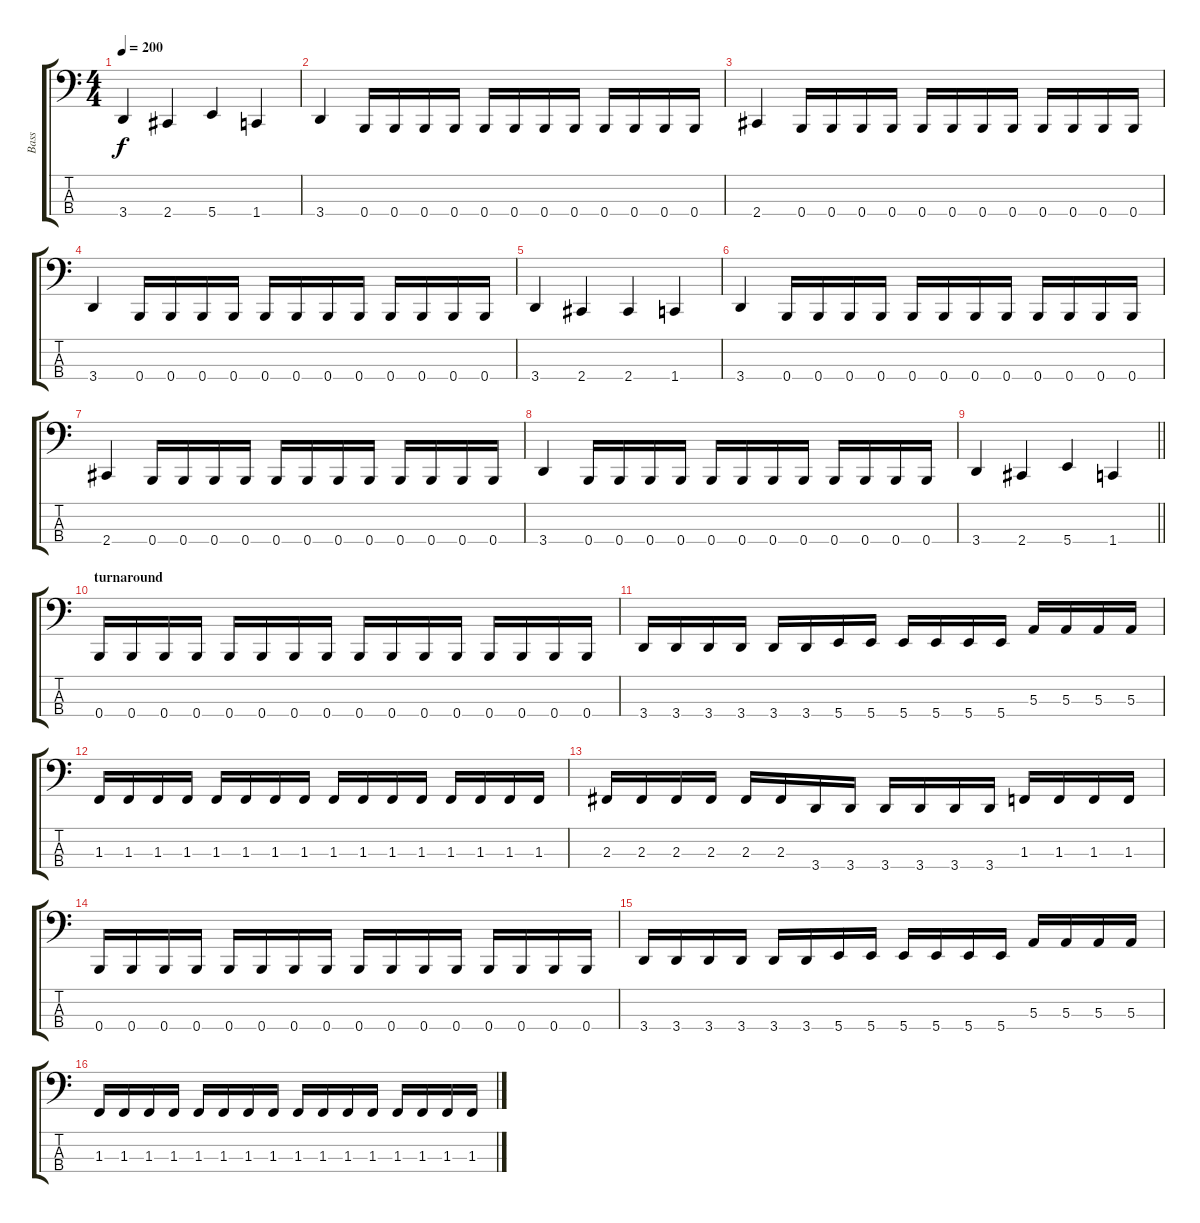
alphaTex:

\track ("Bass" "Bass") {instrument electricbassfinger}
\staff {score tabs}
\tuning (D2 A1 E1 B0) {hide}
\ts (4 4)
\tempo 200
\clef f4
\ks c
3.4.4{dy f} 2.4.4 5.4.4 1.4.4 |
3.4.4 0.4.16 0.4.16 0.4.16 0.4.16 0.4.16 0.4.16 0.4.16 0.4.16 0.4.16 0.4.16 0.4.16 0.4.16 |
2.4.4 0.4.16 0.4.16 0.4.16 0.4.16 0.4.16 0.4.16 0.4.16 0.4.16 0.4.16 0.4.16 0.4.16 0.4.16 |
3.4.4 0.4.16 0.4.16 0.4.16 0.4.16 0.4.16 0.4.16 0.4.16 0.4.16 0.4.16 0.4.16 0.4.16 0.4.16 |
3.4.4 2.4.4 2.4.4 1.4.4 |
3.4.4 0.4.16 0.4.16 0.4.16 0.4.16 0.4.16 0.4.16 0.4.16 0.4.16 0.4.16 0.4.16 0.4.16 0.4.16 |
2.4.4 0.4.16 0.4.16 0.4.16 0.4.16 0.4.16 0.4.16 0.4.16 0.4.16 0.4.16 0.4.16 0.4.16 0.4.16 |
3.4.4 0.4.16 0.4.16 0.4.16 0.4.16 0.4.16 0.4.16 0.4.16 0.4.16 0.4.16 0.4.16 0.4.16 0.4.16 |
\barLineRight lightlight
3.4.4 2.4.4 5.4.4 1.4.4 |
\section ("" "turnaround")
0.4.16 0.4.16 0.4.16 0.4.16 0.4.16 0.4.16 0.4.16 0.4.16 0.4.16 0.4.16 0.4.16 0.4.16 0.4.16 0.4.16 0.4.16 0.4.16 |
3.4.16 3.4.16 3.4.16 3.4.16 3.4.16 3.4.16 5.4.16 5.4.16 5.4.16 5.4.16 5.4.16 5.4.16 5.3.16 5.3.16 5.3.16 5.3.16 |
1.3.16 1.3.16 1.3.16 1.3.16 1.3.16 1.3.16 1.3.16 1.3.16 1.3.16 1.3.16 1.3.16 1.3.16 1.3.16 1.3.16 1.3.16 1.3.16 |
2.3.16 2.3.16 2.3.16 2.3.16 2.3.16 2.3.16 3.4.16 3.4.16 3.4.16 3.4.16 3.4.16 3.4.16 1.3.16 1.3.16 1.3.16 1.3.16 |
0.4.16 0.4.16 0.4.16 0.4.16 0.4.16 0.4.16 0.4.16 0.4.16 0.4.16 0.4.16 0.4.16 0.4.16 0.4.16 0.4.16 0.4.16 0.4.16 |
3.4.16 3.4.16 3.4.16 3.4.16 3.4.16 3.4.16 5.4.16 5.4.16 5.4.16 5.4.16 5.4.16 5.4.16 5.3.16 5.3.16 5.3.16 5.3.16 |
1.3.16 1.3.16 1.3.16 1.3.16 1.3.16 1.3.16 1.3.16 1.3.16 1.3.16 1.3.16 1.3.16 1.3.16 1.3.16 1.3.16 1.3.16 1.3.16
